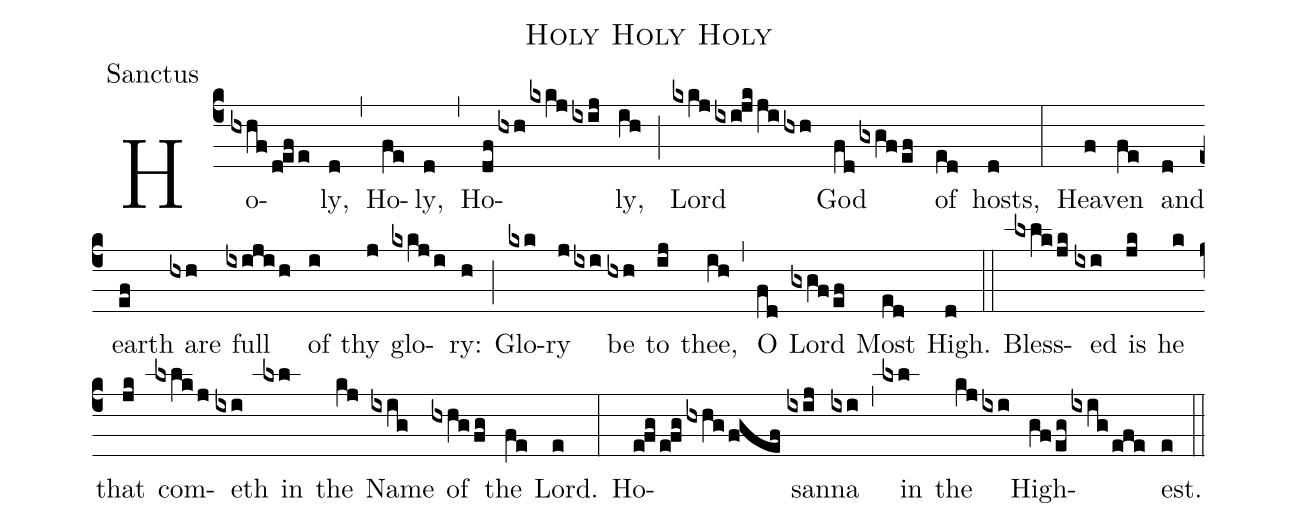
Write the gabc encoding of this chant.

name: Holy Holy Holy;
office-part: Sanctus;
%%
(c4)Ho(hxhfdefe)ly,(d) (,) Ho(fe)ly,(d) (,) Ho(dfhxhkxkjixij)ly,(ih) (;) Lord(kxkjixijkjihxh) God(fdgxgfef) of(ed) hosts,(d) (:) Heav(f)en(fe) and(d) earth(ef) are(hxh) full(ixijih) of(i) thy(j) glo(kxkji)ry:(h) (;) Glo(kxk)ry(jixi) be(hxh) to(ij) thee,(ih) (,) O(fd) Lord(gxgfef) Most(ed) High.(d) (::) Bless(lxlkjk)ed(ixi) is(jk) he(k) that(jk) com(lxlkj)eth(ixi) in(lxl) the(kj) Name(ixig) of(hxhgfg) the(fe) Lord.(e) (:) Ho(efgefghxhgfgef)san(ixij)na(ixi) (,) in(lxl) the(kjixi) High(gfegixigefe)est.(e) (::)
